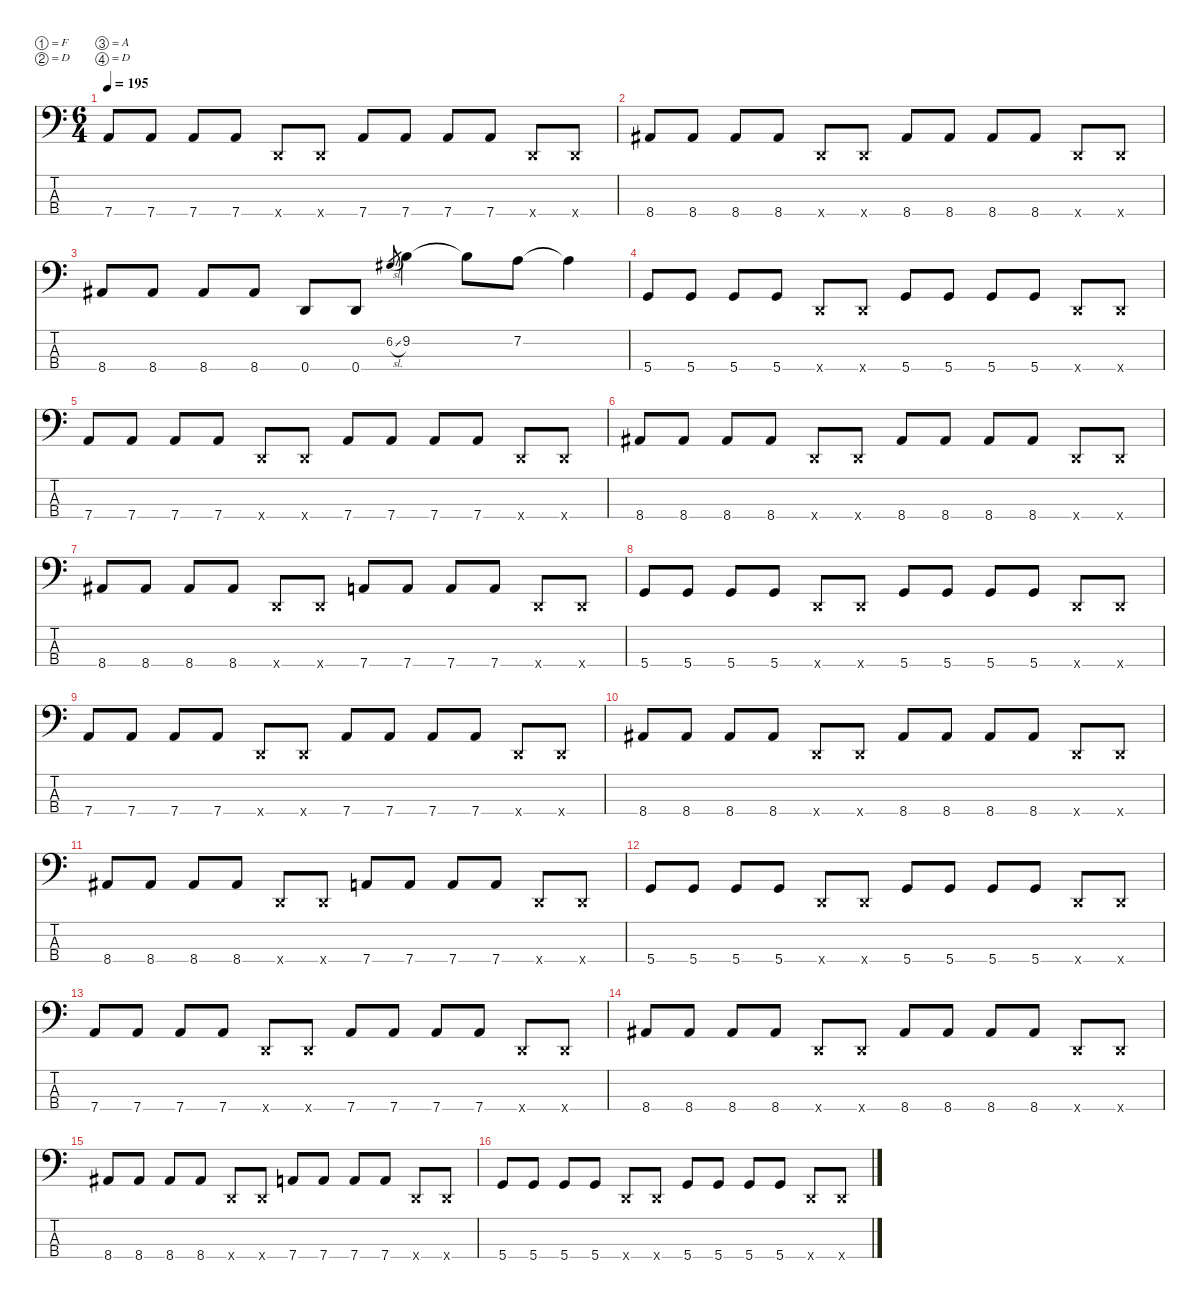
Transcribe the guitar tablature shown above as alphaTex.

\defaultSystemsLayout 4
\hideDynamics
\bracketExtendMode nobrackets
\singleTrackTrackNamePolicy hidden
\multiTrackTrackNamePolicy hidden
\firstSystemTrackNameMode fullname
\firstSystemTrackNameOrientation horizontal
\otherSystemsTrackNameOrientation horizontal
\track ("Bass" "el.bs.") {instrument electricbassfinger}
\staff {score tabs}
\tuning (F2 D2 A1 D1)
\ts (6 4)
\tempo 195
\clef f4
\ks c
7.4.8{dy f beam Up} 7.4.8{beam Up} 7.4.8{beam Up} 7.4.8{beam Up} 0.4{x}.8{beam Up} 0.4{x}.8{beam Up} 7.4.8{beam Up} 7.4.8{beam Up} 7.4.8{beam Up} 7.4.8{beam Up} 0.4{x}.8{beam Up} 0.4{x}.8{beam Up} |
8.4{acc #}.8{beam Up} 8.4{acc #}.8{beam Up} 8.4{acc #}.8{beam Up} 8.4{acc #}.8{beam Up} 0.4{x}.8{beam Up} 0.4{x}.8{beam Up} 8.4{acc #}.8{beam Up} 8.4{acc #}.8{beam Up} 8.4{acc #}.8{beam Up} 8.4{acc #}.8{beam Up} 0.4{x}.8{beam Up} 0.4{x}.8{beam Up} |
8.4{acc #}.8{beam Up} 8.4{acc #}.8{beam Up} 8.4{acc #}.8{beam Up} 8.4{acc #}.8{beam Up} 0.4.8{beam Up} 0.4.8{beam Up} 6.2{sl acc #}.8{gr dy mf beam Up} 9.2.4{dy f beam Down} 9.2{t}.8{beam Down} 7.2.8{beam Down} 7.2{t}.4{beam Down} |
5.4.8{beam Up} 5.4.8{beam Up} 5.4.8{beam Up} 5.4.8{beam Up} 0.4{x}.8{beam Up} 0.4{x}.8{beam Up} 5.4.8{beam Up} 5.4.8{beam Up} 5.4.8{beam Up} 5.4.8{beam Up} 0.4{x}.8{beam Up} 0.4{x}.8{beam Up} |
7.4.8{beam Up} 7.4.8{beam Up} 7.4.8{beam Up} 7.4.8{beam Up} 0.4{x}.8{beam Up} 0.4{x}.8{beam Up} 7.4.8{beam Up} 7.4.8{beam Up} 7.4.8{beam Up} 7.4.8{beam Up} 0.4{x}.8{beam Up} 0.4{x}.8{beam Up} |
8.4{acc #}.8{beam Up} 8.4{acc #}.8{beam Up} 8.4{acc #}.8{beam Up} 8.4{acc #}.8{beam Up} 0.4{x}.8{beam Up} 0.4{x}.8{beam Up} 8.4{acc #}.8{beam Up} 8.4{acc #}.8{beam Up} 8.4{acc #}.8{beam Up} 8.4{acc #}.8{beam Up} 0.4{x}.8{beam Up} 0.4{x}.8{beam Up} |
8.4{acc #}.8{beam Up} 8.4{acc #}.8{beam Up} 8.4{acc #}.8{beam Up} 8.4{acc #}.8{beam Up} 0.4{x}.8{beam Up} 0.4{x}.8{beam Up} 7.4.8{beam Up} 7.4.8{beam Up} 7.4.8{beam Up} 7.4.8{beam Up} 0.4{x}.8{beam Up} 0.4{x}.8{beam Up} |
5.4.8{beam Up} 5.4.8{beam Up} 5.4.8{beam Up} 5.4.8{beam Up} 0.4{x}.8{beam Up} 0.4{x}.8{beam Up} 5.4.8{beam Up} 5.4.8{beam Up} 5.4.8{beam Up} 5.4.8{beam Up} 0.4{x}.8{beam Up} 0.4{x}.8{beam Up} |
7.4.8{beam Up} 7.4.8{beam Up} 7.4.8{beam Up} 7.4.8{beam Up} 0.4{x}.8{beam Up} 0.4{x}.8{beam Up} 7.4.8{beam Up} 7.4.8{beam Up} 7.4.8{beam Up} 7.4.8{beam Up} 0.4{x}.8{beam Up} 0.4{x}.8{beam Up} |
8.4{acc #}.8{beam Up} 8.4{acc #}.8{beam Up} 8.4{acc #}.8{beam Up} 8.4{acc #}.8{beam Up} 0.4{x}.8{beam Up} 0.4{x}.8{beam Up} 8.4{acc #}.8{beam Up} 8.4{acc #}.8{beam Up} 8.4{acc #}.8{beam Up} 8.4{acc #}.8{beam Up} 0.4{x}.8{beam Up} 0.4{x}.8{beam Up} |
8.4{acc #}.8{beam Up} 8.4{acc #}.8{beam Up} 8.4{acc #}.8{beam Up} 8.4{acc #}.8{beam Up} 0.4{x}.8{beam Up} 0.4{x}.8{beam Up} 7.4.8{beam Up} 7.4.8{beam Up} 7.4.8{beam Up} 7.4.8{beam Up} 0.4{x}.8{beam Up} 0.4{x}.8{beam Up} |
5.4.8{beam Up} 5.4.8{beam Up} 5.4.8{beam Up} 5.4.8{beam Up} 0.4{x}.8{beam Up} 0.4{x}.8{beam Up} 5.4.8{beam Up} 5.4.8{beam Up} 5.4.8{beam Up} 5.4.8{beam Up} 0.4{x}.8{beam Up} 0.4{x}.8{beam Up} |
7.4.8{beam Up} 7.4.8{beam Up} 7.4.8{beam Up} 7.4.8{beam Up} 0.4{x}.8{beam Up} 0.4{x}.8{beam Up} 7.4.8{beam Up} 7.4.8{beam Up} 7.4.8{beam Up} 7.4.8{beam Up} 0.4{x}.8{beam Up} 0.4{x}.8{beam Up} |
8.4{acc #}.8{beam Up} 8.4{acc #}.8{beam Up} 8.4{acc #}.8{beam Up} 8.4{acc #}.8{beam Up} 0.4{x}.8{beam Up} 0.4{x}.8{beam Up} 8.4{acc #}.8{beam Up} 8.4{acc #}.8{beam Up} 8.4{acc #}.8{beam Up} 8.4{acc #}.8{beam Up} 0.4{x}.8{beam Up} 0.4{x}.8{beam Up} |
8.4{acc #}.8{beam Up} 8.4{acc #}.8{beam Up} 8.4{acc #}.8{beam Up} 8.4{acc #}.8{beam Up} 0.4{x}.8{beam Up} 0.4{x}.8{beam Up} 7.4.8{beam Up} 7.4.8{beam Up} 7.4.8{beam Up} 7.4.8{beam Up} 0.4{x}.8{beam Up} 0.4{x}.8{beam Up} |
5.4.8{beam Up} 5.4.8{beam Up} 5.4.8{beam Up} 5.4.8{beam Up} 0.4{x}.8{beam Up} 0.4{x}.8{beam Up} 5.4.8{beam Up} 5.4.8{beam Up} 5.4.8{beam Up} 5.4.8{beam Up} 0.4{x}.8{beam Up} 0.4{x}.8{beam Up}
